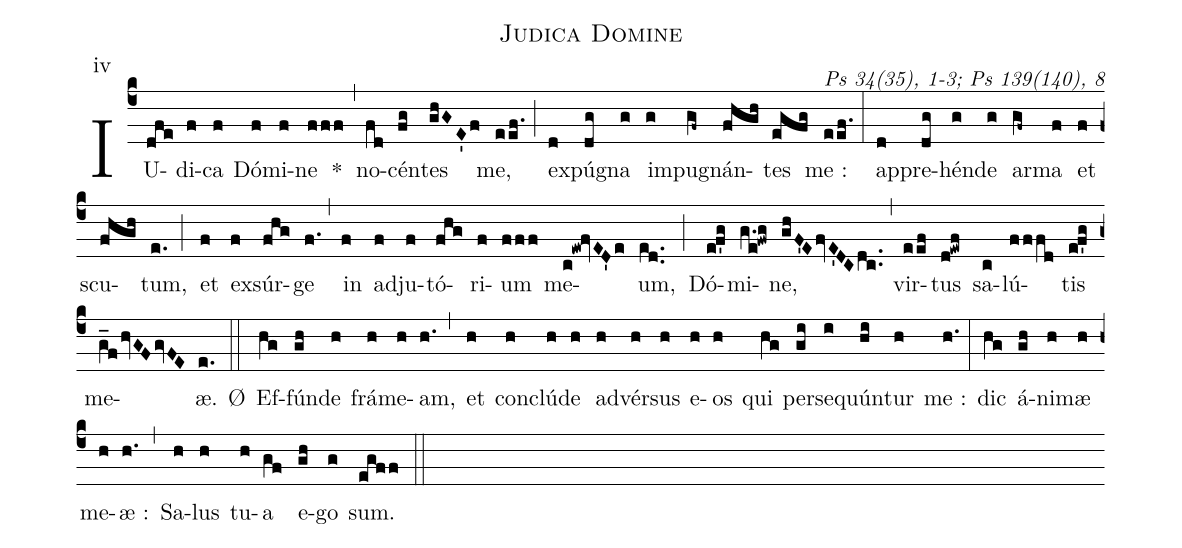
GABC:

name:Judica Domine;
commentary: Ps 34(35), 1-3; Ps 139(140), 8;
mode:iv;
%%
(c4) IU(dfe)di(f)ca(f) Dó(f)mi(f)ne(fff) *(,) no(fd)cén(fg)tes(ghGE'f) me,(eef.) (;) ex(d)pú(dg)gna(g) im(g)pu(gf~)gnán(fhgh)tes(egfg) me~:(eef.) (:) ap(d)pre(dg)hén(g)de(g) ar(gf~)ma(f) et(f) scu(fhgh)tum,(e.) (;) et(f) ex(f)súr(fhg)ge(f.) (,) in(f) ad(f)ju(f)tó(fhg)ri(f)um(fff) me(c!ew!fvED'e)um,(ed..) (;) Dó(e!f'g)mi(g.e!fwg)ne,(ghF'EfvE'DCdc..) (,) vir(eef)tus(d!ewf) sa(c)lú(fffd)tis(e!f'g) me(g_f/hvGFgvFE)æ.(e.) Ø(::) Ef(hg)fún(gh)de(h) frá(h)me(h)am,(h.) (,) et(h) con(h)clú(h)de(h) ad(h)vér(h)sus(h) e(h)os(h) qui(hg) per(gi)se(i)quún(hi)tur(h) me~:(h.) (:) dic(hg) á(gh)ni(h)mæ(h) me(h)æ~:(h.) (,) Sa(h)lus(h) tu(h)a(gf) e(gh)go(g) sum.(egff) (::)
